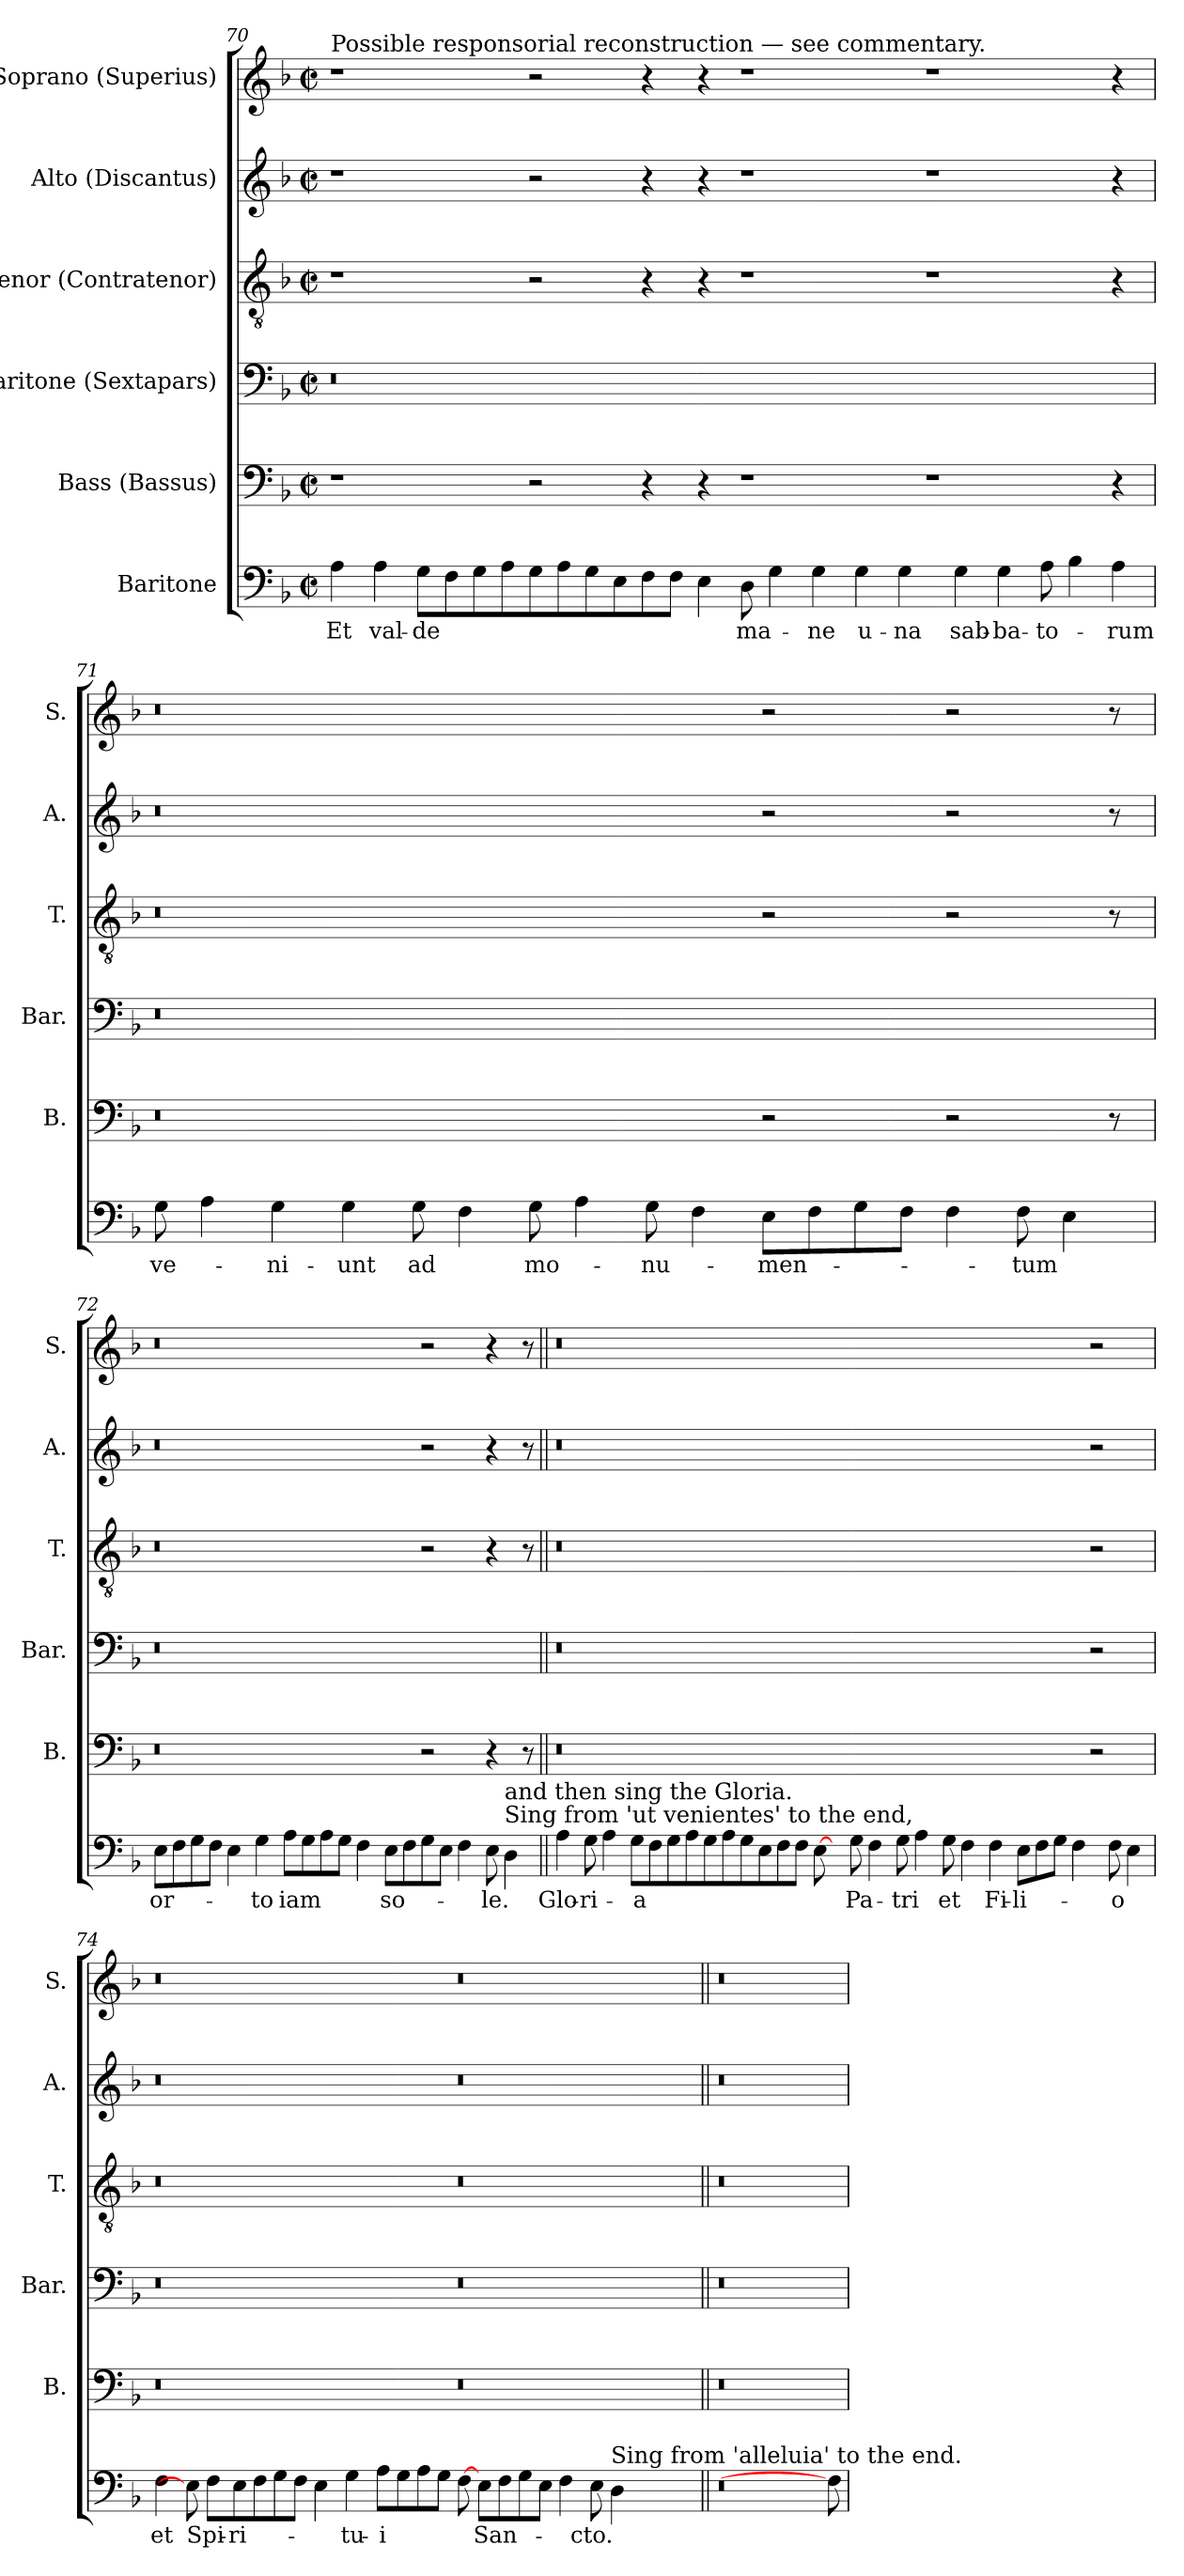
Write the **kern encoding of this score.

**kern	**text	**kern	**kern	**kern	**kern	**kern
*part6	*part6	*part5	*part4	*part3	*part2	*part1
*staff6	*staff6	*staff5	*staff4	*staff3	*staff2	*staff1
*I"Baritone	*	*I"Bass (Bassus)	*I"Baritone (Sextapars)	*I"Tenor (Contratenor)	*I"Alto (Discantus)	*I"Soprano (Superius)
*	*	*I'B.	*I'Bar.	*I'T.	*I'A.	*I'S.
!!LO:LB:g=z
*clefF4	*	*clefF4	*clefF4	*clefGv2	*clefG2	*clefG2
*k[b-]	*	*k[b-]	*k[b-]	*k[b-]	*k[b-]	*k[b-]
*M2/1	*	*M2/1	*M2/1	*M2/1	*M2/1	*M2/1
*met(c|)	*	*met(c|)	*met(c|)	*met(c|)	*met(c|)	*met(c|)
=70	=70	=70	=70	=70	=70	=70
!	!	!	!	!	!	!LO:TX:a:t=Possible responsorial reconstruction — see commentary.
!	!LO:LY:b	!	!	!	!	!
4A	Et	1r	0r	1r	1r	1r
!	!LO:LY:b	!	!	!	!	!
4A	val-	.	.	.	.	.
!	!LO:LY:b	!	!	!	!	!
8GL	-de	.	.	.	.	.
8F	.	.	.	.	.	.
8G	.	.	.	.	.	.
8A	.	.	.	.	.	.
8G	.	2r	.	2r	2r	2r
8A	.	.	.	.	.	.
8G	.	.	.	.	.	.
8E	.	.	.	.	.	.
8F	.	4r	.	4r	4r	4r
8FJ	.	.	.	.	.	.
4E	.	4r	.	4r	4r	4r
!	!LO:LY:b	!	!	!	!	!
8D	ma-	1r	0ryy	1r	1r	1r
4G	.	.	.	.	.	.
!	!LO:LY:b	!	!	!	!	!
4G	-ne	.	.	.	.	.
!	!LO:LY:b	!	!	!	!	!
4G	u-	.	.	.	.	.
!	!LO:LY:b	!	!	!	!	!
4G	-na	.	.	.	.	.
.	.	1r	.	1r	1r	1r
!	!LO:LY:b	!	!	!	!	!
4G	sab-	.	.	.	.	.
!	!LO:LY:b	!	!	!	!	!
4G	-ba-	.	.	.	.	.
!	!LO:LY:b	!	!	!	!	!
8A	-to-	.	.	.	.	.
4B-	.	.	.	.	.	.
!	!LO:LY:b	!	!	!	!	!
4A	-rum	4r	4ryy	4r	4r	4r
!!LO:LB:g=z
=71	=71	=71	=71	=71	=71	=71
!	!LO:LY:b	!	!	!	!	!
8G	ve-	0r	0r	0r	0r	0r
4A	.	.	.	.	.	.
!	!LO:LY:b	!	!	!	!	!
4G	-ni-	.	.	.	.	.
!	!LO:LY:b	!	!	!	!	!
4G	-unt	.	.	.	.	.
!	!LO:LY:b	!	!	!	!	!
8G	-ad	.	.	.	.	.
4F	.	.	.	.	.	.
!	!LO:LY:b	!	!	!	!	!
8G	mo-	.	.	.	.	.
4A	.	.	.	.	.	.
!	!LO:LY:b	!	!	!	!	!
8G	-nu-	.	.	.	.	.
4F	.	.	.	.	.	.
!	!LO:LY:b	!	!	!	!	!
8EL	-men-	2r	1ryy	2r	2r	2r
8F	.	.	.	.	.	.
8G	.	.	.	.	.	.
8FJ	.	.	.	.	.	.
4F	.	2r	.	2r	2r	2r
!	!LO:LY:b	!	!	!	!	!
8F	-tum	.	.	.	.	.
4E	.	.	.	.	.	.
.	.	8r	8ryy	8r	8r	8r
!!LO:LB:g=z
=72	=72	=72	=72	=72	=72	=72
!	!LO:LY:b	!	!	!	!	!
8EL	or-	0r	0r	0r	0r	0r
8F	.	.	.	.	.	.
8G	.	.	.	.	.	.
8FJ	.	.	.	.	.	.
4E	.	.	.	.	.	.
!	!LO:LY:b	!	!	!	!	!
4G	-to	.	.	.	.	.
!	!LO:LY:b	!	!	!	!	!
8AL	iam	.	.	.	.	.
8G	.	.	.	.	.	.
8A	.	.	.	.	.	.
8GJ	.	.	.	.	.	.
4F	.	.	.	.	.	.
!	!LO:LY:b	!	!	!	!	!
8EL	so-	.	.	.	.	.
8F	.	.	.	.	.	.
8G	.	2r	2..ryy	2r	2r	2r
8EJ	.	.	.	.	.	.
4F	.	.	.	.	.	.
!	!LO:LY:b	!	!	!	!	!
8E	-le.	4r	.	4r	4r	4r
!LO:TX:a:t=Sing from 'ut venientes' to the end,	!	!	!	!	!	!
!LO:TX:a:t=and then sing the Gloria.	!	!	!	!	!	!
4D	.	.	.	.	.	.
.	.	8r	.	8r	8r	8r
!!LO:LB:g=z
=73||	=73||	=73||	=73||	=73||	=73||	=73||
!	!LO:LY:b	!	!	!	!	!
4A	Glo-	0r	0r	0r	0r	0r
!	!LO:LY:b	!	!	!	!	!
8G	-ri-	.	.	.	.	.
4A	.	.	.	.	.	.
!	!LO:LY:b	!	!	!	!	!
8GL	-a	.	.	.	.	.
8F	.	.	.	.	.	.
8G	.	.	.	.	.	.
8A	.	.	.	.	.	.
8G	.	.	.	.	.	.
8A	.	.	.	.	.	.
8G	.	.	.	.	.	.
8E	.	.	.	.	.	.
8F	.	.	.	.	.	.
8FJ	.	.	.	.	.	.
[8E	.	.	.	.	.	.
8ryy	.	0ryy	0ryy	0ryy	0ryy	0ryy
!	!LO:LY:b	!	!	!	!	!
8G	Pa-	.	.	.	.	.
4F	.	.	.	.	.	.
!	!LO:LY:b	!	!	!	!	!
8G	-tri	.	.	.	.	.
4A	.	.	.	.	.	.
!	!LO:LY:b	!	!	!	!	!
8G	et	.	.	.	.	.
4F	.	.	.	.	.	.
!	!LO:LY:b	!	!	!	!	!
4F	Fi-	.	.	.	.	.
!	!LO:LY:b	!	!	!	!	!
8EL	-li-	.	.	.	.	.
8F	.	.	.	.	.	.
8GJ	.	.	.	.	.	.
4F	.	.	.	.	.	.
.	.	2r	2r	2r	2r	2r
!	!LO:LY:b	!	!	!	!	!
8F	-o	.	.	.	.	.
4E	.	.	.	.	.	.
!!LO:LB:g=z
=74	=74	=74	=74	=74	=74	=74
!	!LO:LY:b	!	!	!	!	!
4F	et	0r	0r	0r	0r	0r
8E]	.	.	.	.	.	.
!	!LO:LY:b	!	!	!	!	!
8FL	Spi-	.	.	.	.	.
!	!LO:LY:b	!	!	!	!	!
8E	-ri-	.	.	.	.	.
8F	.	.	.	.	.	.
8G	.	.	.	.	.	.
8FJ	.	.	.	.	.	.
4E	.	.	.	.	.	.
!	!LO:LY:b	!	!	!	!	!
4G	-tu-	.	.	.	.	.
!	!LO:LY:b	!	!	!	!	!
8AL	-i	.	.	.	.	.
8G	.	.	.	.	.	.
8A	.	.	.	.	.	.
8GJ	.	.	.	.	.	.
[8F	.	0r	0r	0r	0r	0r
!	!LO:LY:b	!	!	!	!	!
8EL	San-	.	.	.	.	.
8F	.	.	.	.	.	.
8G	.	.	.	.	.	.
8EJ	.	.	.	.	.	.
4F	.	.	.	.	.	.
!	!LO:LY:b	!	!	!	!	!
8E	-cto.	.	.	.	.	.
!LO:TX:a:t=Sing from 'alleluia' to the end.	!	!	!	!	!	!
4D	.	.	.	.	.	.
2.ryy	.	.	.	.	.	.
=75||	=75||	=75||	=75||	=75||	=75||	=75||
0r	.	0r	0r	0r	0r	0r
8F]	.	8ryy	8ryy	8ryy	8ryy	8ryy
=	=	=	=	=	=	=
*-	*-	*-	*-	*-	*-	*-
